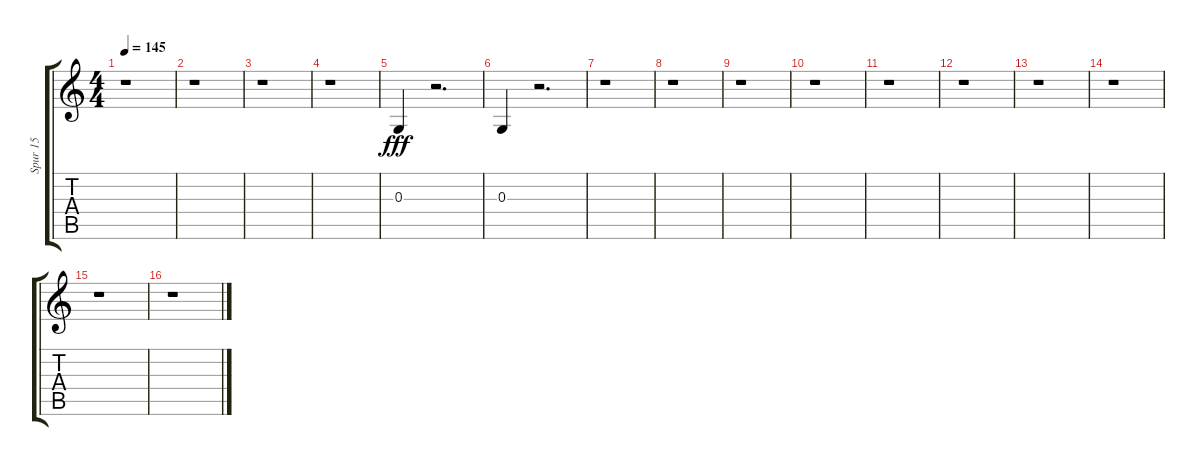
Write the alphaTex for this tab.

\track ("Spur 15" "Spur 15") {instrument orchestrahit}
\staff {score tabs}
\tuning (E4 B3 G3 D3 A2 E2) {hide}
\ts (4 4)
\tempo 145
\clef g2
\ks c
r.1{dy f} |
r.1 |
r.1 |
r.1 |
0.3.4{dy fff} r.2{d} |
0.3.4 r.2{d} |
r.1 |
r.1 |
r.1 |
r.1 |
r.1 |
r.1 |
r.1 |
r.1 |
r.1 |
r.1
